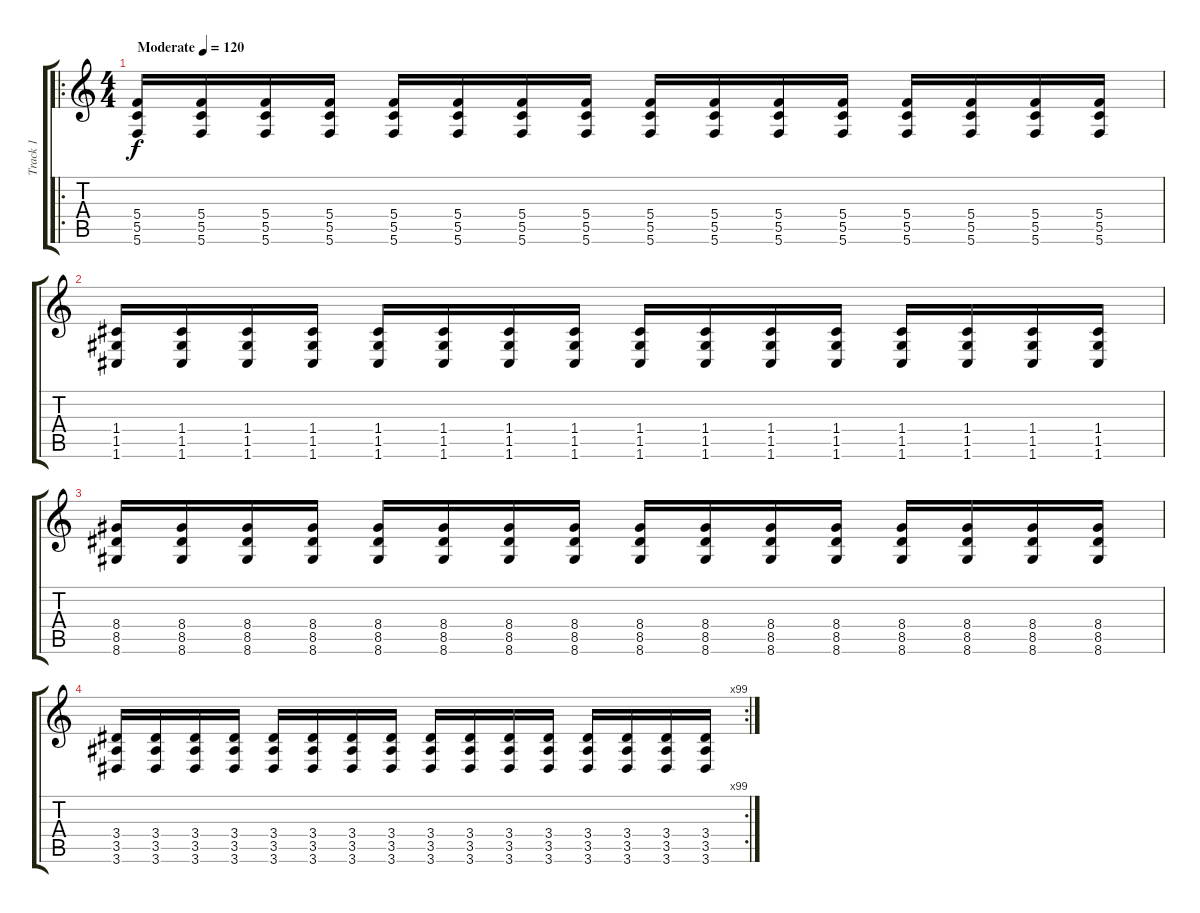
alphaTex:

\track ("Track 1" "Track 1") {instrument distortionguitar}
\staff {score tabs}
\tuning (D4 A3 F3 C3 G2 C2) {hide}
\ro
\ts (4 4)
\tempo (120 "Moderate")
\clef g2
\ks c
(5.4 5.5 5.6).16{dy f instrument distortionguitar} (5.4 5.5 5.6).16 (5.4 5.5 5.6).16 (5.4 5.5 5.6).16 (5.4 5.5 5.6).16 (5.4 5.5 5.6).16 (5.4 5.5 5.6).16 (5.4 5.5 5.6).16 (5.4 5.5 5.6).16 (5.4 5.5 5.6).16 (5.4 5.5 5.6).16 (5.4 5.5 5.6).16 (5.4 5.5 5.6).16 (5.4 5.5 5.6).16 (5.4 5.5 5.6).16 (5.4 5.5 5.6).16 |
(1.4 1.5 1.6).16 (1.4 1.5 1.6).16 (1.4 1.5 1.6).16 (1.4 1.5 1.6).16 (1.4 1.5 1.6).16 (1.4 1.5 1.6).16 (1.4 1.5 1.6).16 (1.4 1.5 1.6).16 (1.4 1.5 1.6).16 (1.4 1.5 1.6).16 (1.4 1.5 1.6).16 (1.4 1.5 1.6).16 (1.4 1.5 1.6).16 (1.4 1.5 1.6).16 (1.4 1.5 1.6).16 (1.4 1.5 1.6).16 |
(8.4 8.5 8.6).16 (8.4 8.5 8.6).16 (8.4 8.5 8.6).16 (8.4 8.5 8.6).16 (8.4 8.5 8.6).16 (8.4 8.5 8.6).16 (8.4 8.5 8.6).16 (8.4 8.5 8.6).16 (8.4 8.5 8.6).16 (8.4 8.5 8.6).16 (8.4 8.5 8.6).16 (8.4 8.5 8.6).16 (8.4 8.5 8.6).16 (8.4 8.5 8.6).16 (8.4 8.5 8.6).16 (8.4 8.5 8.6).16 |
\rc 99
(3.4 3.5 3.6).16 (3.4 3.5 3.6).16 (3.4 3.5 3.6).16 (3.4 3.5 3.6).16 (3.4 3.5 3.6).16 (3.4 3.5 3.6).16 (3.4 3.5 3.6).16 (3.4 3.5 3.6).16 (3.4 3.5 3.6).16 (3.4 3.5 3.6).16 (3.4 3.5 3.6).16 (3.4 3.5 3.6).16 (3.4 3.5 3.6).16 (3.4 3.5 3.6).16 (3.4 3.5 3.6).16 (3.4 3.5 3.6).16
